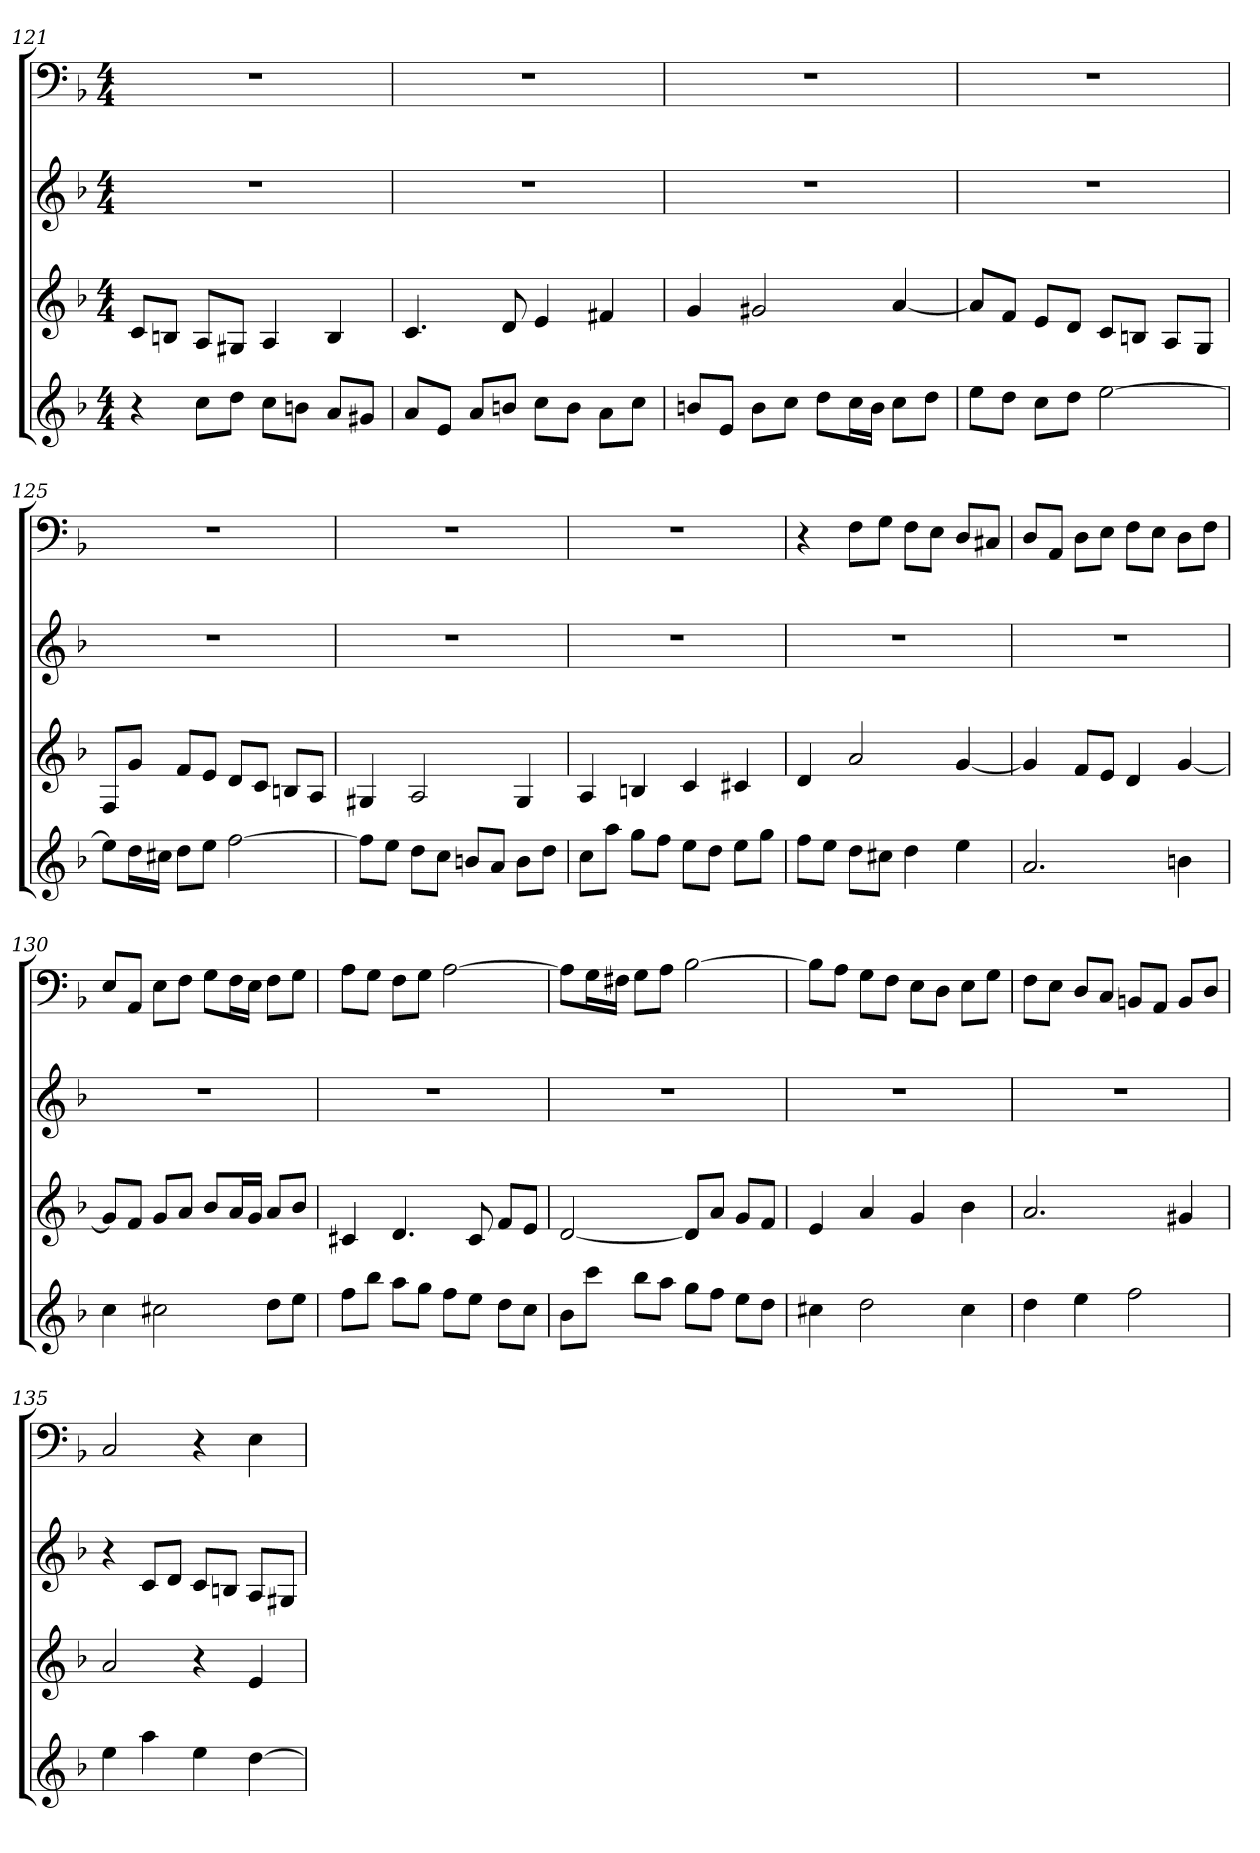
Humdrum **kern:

**kern	**kern	**kern	**kern
*part4	*part3	*part2	*part1
*staff4	*staff3	*staff2	*staff1
*k[b-]	*k[b-]	*k[b-]	*k[b-]
*d:	*d:	*d:	*d:
*M4/4	*M4/4	*M4/4	*M4/4
=121	=121	=121	=121
4r	8cL	1r	1r
.	8BnJ	.	.
8ccL	8AL	.	.
8ddJ	8G#XJ	.	.
8ccL	4A	.	.
8bnJ	.	.	.
8aL	4B	.	.
8g#XJ	.	.	.
=122	=122	=122	=122
8aL	4.c	1r	1r
8eJ	.	.	.
8aL	.	.	.
8bnJ	8d	.	.
8ccL	4e	.	.
8bJ	.	.	.
8aL	4f#X	.	.
8ccJ	.	.	.
=123	=123	=123	=123
8bnL	4g	1r	1r
8eJ	.	.	.
8bL	2g#X	.	.
8ccJ	.	.	.
8ddL	.	.	.
16ccL	.	.	.
16bJJ	.	.	.
8ccL	[4a	.	.
8ddJ	.	.	.
=124	=124	=124	=124
8eeL	8aL]	1r	1r
8ddJ	8fJ	.	.
8ccL	8eL	.	.
8ddJ	8dJ	.	.
[2ee	8cL	.	.
.	8BnJ	.	.
.	8AL	.	.
.	8GJ	.	.
=125	=125	=125	=125
8eeL]	8FL	1r	1r
16ddL	8gJ	.	.
16cc#XJJ	.	.	.
8ddL	8fL	.	.
8eeJ	8eJ	.	.
[2ff	8dL	.	.
.	8cJ	.	.
.	8BnL	.	.
.	8AJ	.	.
=126	=126	=126	=126
8ffL]	4G#X	1r	1r
8eeJ	.	.	.
8ddL	2A	.	.
8ccJ	.	.	.
8bnL	.	.	.
8aJ	.	.	.
8bL	4G#	.	.
8ddJ	.	.	.
=127	=127	=127	=127
8ccL	4A	1r	1r
8aaJ	.	.	.
8ggL	4Bn	.	.
8ffJ	.	.	.
8eeL	4c	.	.
8ddJ	.	.	.
8eeL	4c#X	.	.
8ggJ	.	.	.
=128	=128	=128	=128
8ffL	4d	1r	4r
8eeJ	.	.	.
8ddL	2a	.	8FL
8cc#XJ	.	.	8GJ
4dd	.	.	8FL
.	.	.	8EJ
4ee	[4g	.	8DL
.	.	.	8C#XJ
=129	=129	=129	=129
2.a	4g]	1r	8DL
.	.	.	8AAJ
.	8fL	.	8DL
.	8eJ	.	8EJ
.	4d	.	8FL
.	.	.	8EJ
4bn	[4g	.	8DL
.	.	.	8FJ
=130	=130	=130	=130
4cc	8gL]	1r	8EL
.	8fJ	.	8AAJ
2cc#X	8gL	.	8EL
.	8aJ	.	8FJ
.	8b-L	.	8GL
.	16aL	.	16FL
.	16gJJ	.	16EJJ
8ddL	8aL	.	8FL
8eeJ	8b-J	.	8GJ
=131	=131	=131	=131
8ffL	4c#X	1r	8AL
8bb-J	.	.	8GJ
8aaL	4.d	.	8FL
8ggJ	.	.	8GJ
8ffL	.	.	[2A
8eeJ	8c#	.	.
8ddL	8fL	.	.
8ccJ	8eJ	.	.
=132	=132	=132	=132
8b-L	[2d	1r	8AL]
8cccJ	.	.	16GL
.	.	.	16F#XJJ
8bb-L	.	.	8GL
8aaJ	.	.	8AJ
8ggL	8dL]	.	[2B-
8ffJ	8aJ	.	.
8eeL	8gL	.	.
8ddJ	8fJ	.	.
=133	=133	=133	=133
4cc#X	4e	1r	8B-L]
.	.	.	8AJ
2dd	4a	.	8GL
.	.	.	8FJ
.	4g	.	8EL
.	.	.	8DJ
4cc#	4b-	.	8EL
.	.	.	8GJ
=134	=134	=134	=134
4dd	2.a	1r	8FL
.	.	.	8EJ
4ee	.	.	8DL
.	.	.	8CJ
2ff	.	.	8BBnL
.	.	.	8AAJ
.	4g#X	.	8BBL
.	.	.	8DJ
=135	=135	=135	=135
4ee	2a	4r	2C
4aa	.	8cL	.
.	.	8dJ	.
4ee	4r	8cL	4r
.	.	8BnJ	.
[4dd	4e	8AL	4E
.	.	8G#XJ	.
=	=	=	=
*-	*-	*-	*-
